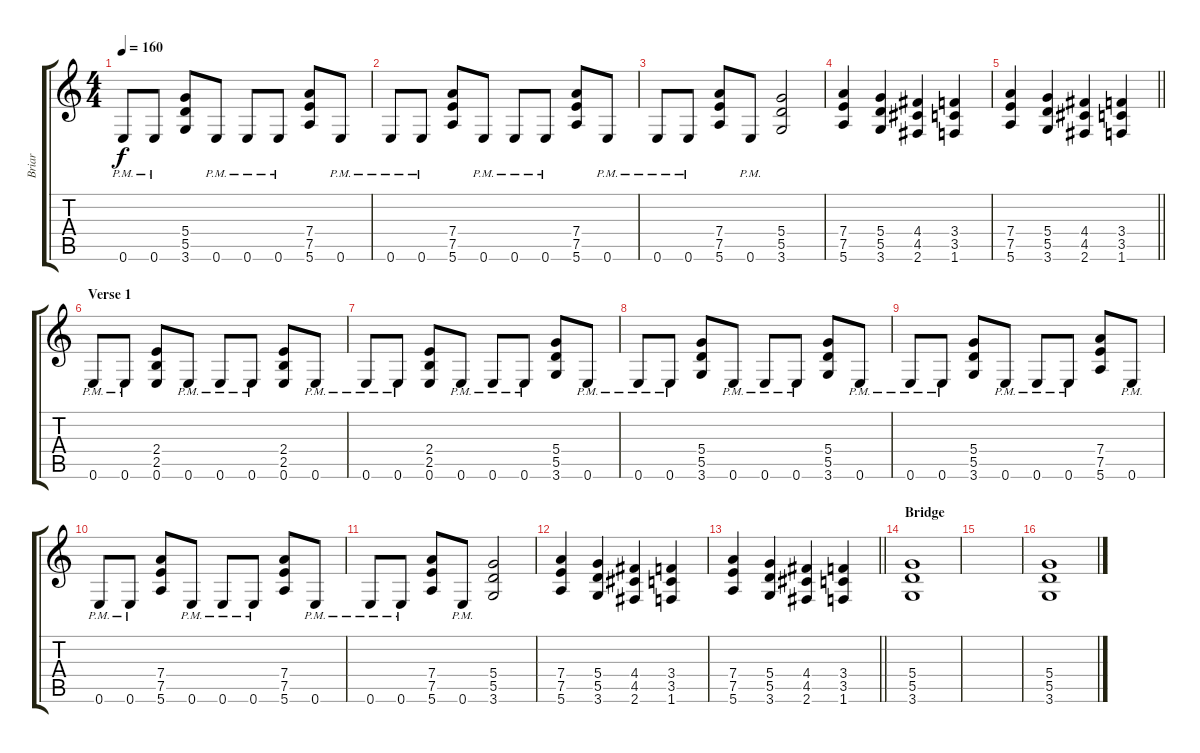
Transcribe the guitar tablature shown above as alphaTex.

\track ("Briar" "Briar") {instrument overdrivenguitar}
\staff {score tabs}
\tuning (E4 B3 G3 D3 A2 E2) {hide}
\ts (4 4)
\tempo 160
\clef g2
\ks c
0.6{pm}.8{dy f} 0.6{pm}.8 (5.4 5.5 3.6).8 0.6{pm}.8 0.6{pm}.8 0.6{pm}.8 (7.4 7.5 5.6).8 0.6{pm}.8 |
0.6{pm}.8 0.6{pm}.8 (7.4 7.5 5.6).8 0.6{pm}.8 0.6{pm}.8 0.6{pm}.8 (7.4 7.5 5.6).8 0.6{pm}.8 |
0.6{pm}.8 0.6{pm}.8 (7.4 7.5 5.6).8 0.6{pm}.8 (5.4 5.5 3.6).2 |
(7.4 7.5 5.6).4 (5.4 5.5 3.6).4 (4.4 4.5 2.6).4 (3.4 3.5 1.6).4 |
\barLineRight lightlight
(7.4 7.5 5.6).4 (5.4 5.5 3.6).4 (4.4 4.5 2.6).4 (3.4 3.5 1.6).4 |
\section ("" "Verse 1")
0.6{pm}.8 0.6{pm}.8 (2.4 2.5 0.6).8 0.6{pm}.8 0.6{pm}.8 0.6{pm}.8 (2.4 2.5 0.6).8 0.6{pm}.8 |
0.6{pm}.8 0.6{pm}.8 (2.4 2.5 0.6).8 0.6{pm}.8 0.6{pm}.8 0.6{pm}.8 (5.4 5.5 3.6).8 0.6{pm}.8 |
0.6{pm}.8 0.6{pm}.8 (5.4 5.5 3.6).8 0.6{pm}.8 0.6{pm}.8 0.6{pm}.8 (5.4 5.5 3.6).8 0.6{pm}.8 |
0.6{pm}.8 0.6{pm}.8 (5.4 5.5 3.6).8 0.6{pm}.8 0.6{pm}.8 0.6{pm}.8 (7.4 7.5 5.6).8 0.6{pm}.8 |
0.6{pm}.8 0.6{pm}.8 (7.4 7.5 5.6).8 0.6{pm}.8 0.6{pm}.8 0.6{pm}.8 (7.4 7.5 5.6).8 0.6{pm}.8 |
0.6{pm}.8 0.6{pm}.8 (7.4 7.5 5.6).8 0.6{pm}.8 (5.4 5.5 3.6).2 |
(7.4 7.5 5.6).4 (5.4 5.5 3.6).4 (4.4 4.5 2.6).4 (3.4 3.5 1.6).4 |
\barLineRight lightlight
(7.4 7.5 5.6).4 (5.4 5.5 3.6).4 (4.4 4.5 2.6).4 (3.4 3.5 1.6).4 |
\section ("" "Bridge")
(5.4 5.5 3.6).1 |
|
(5.4 5.5 3.6).1
